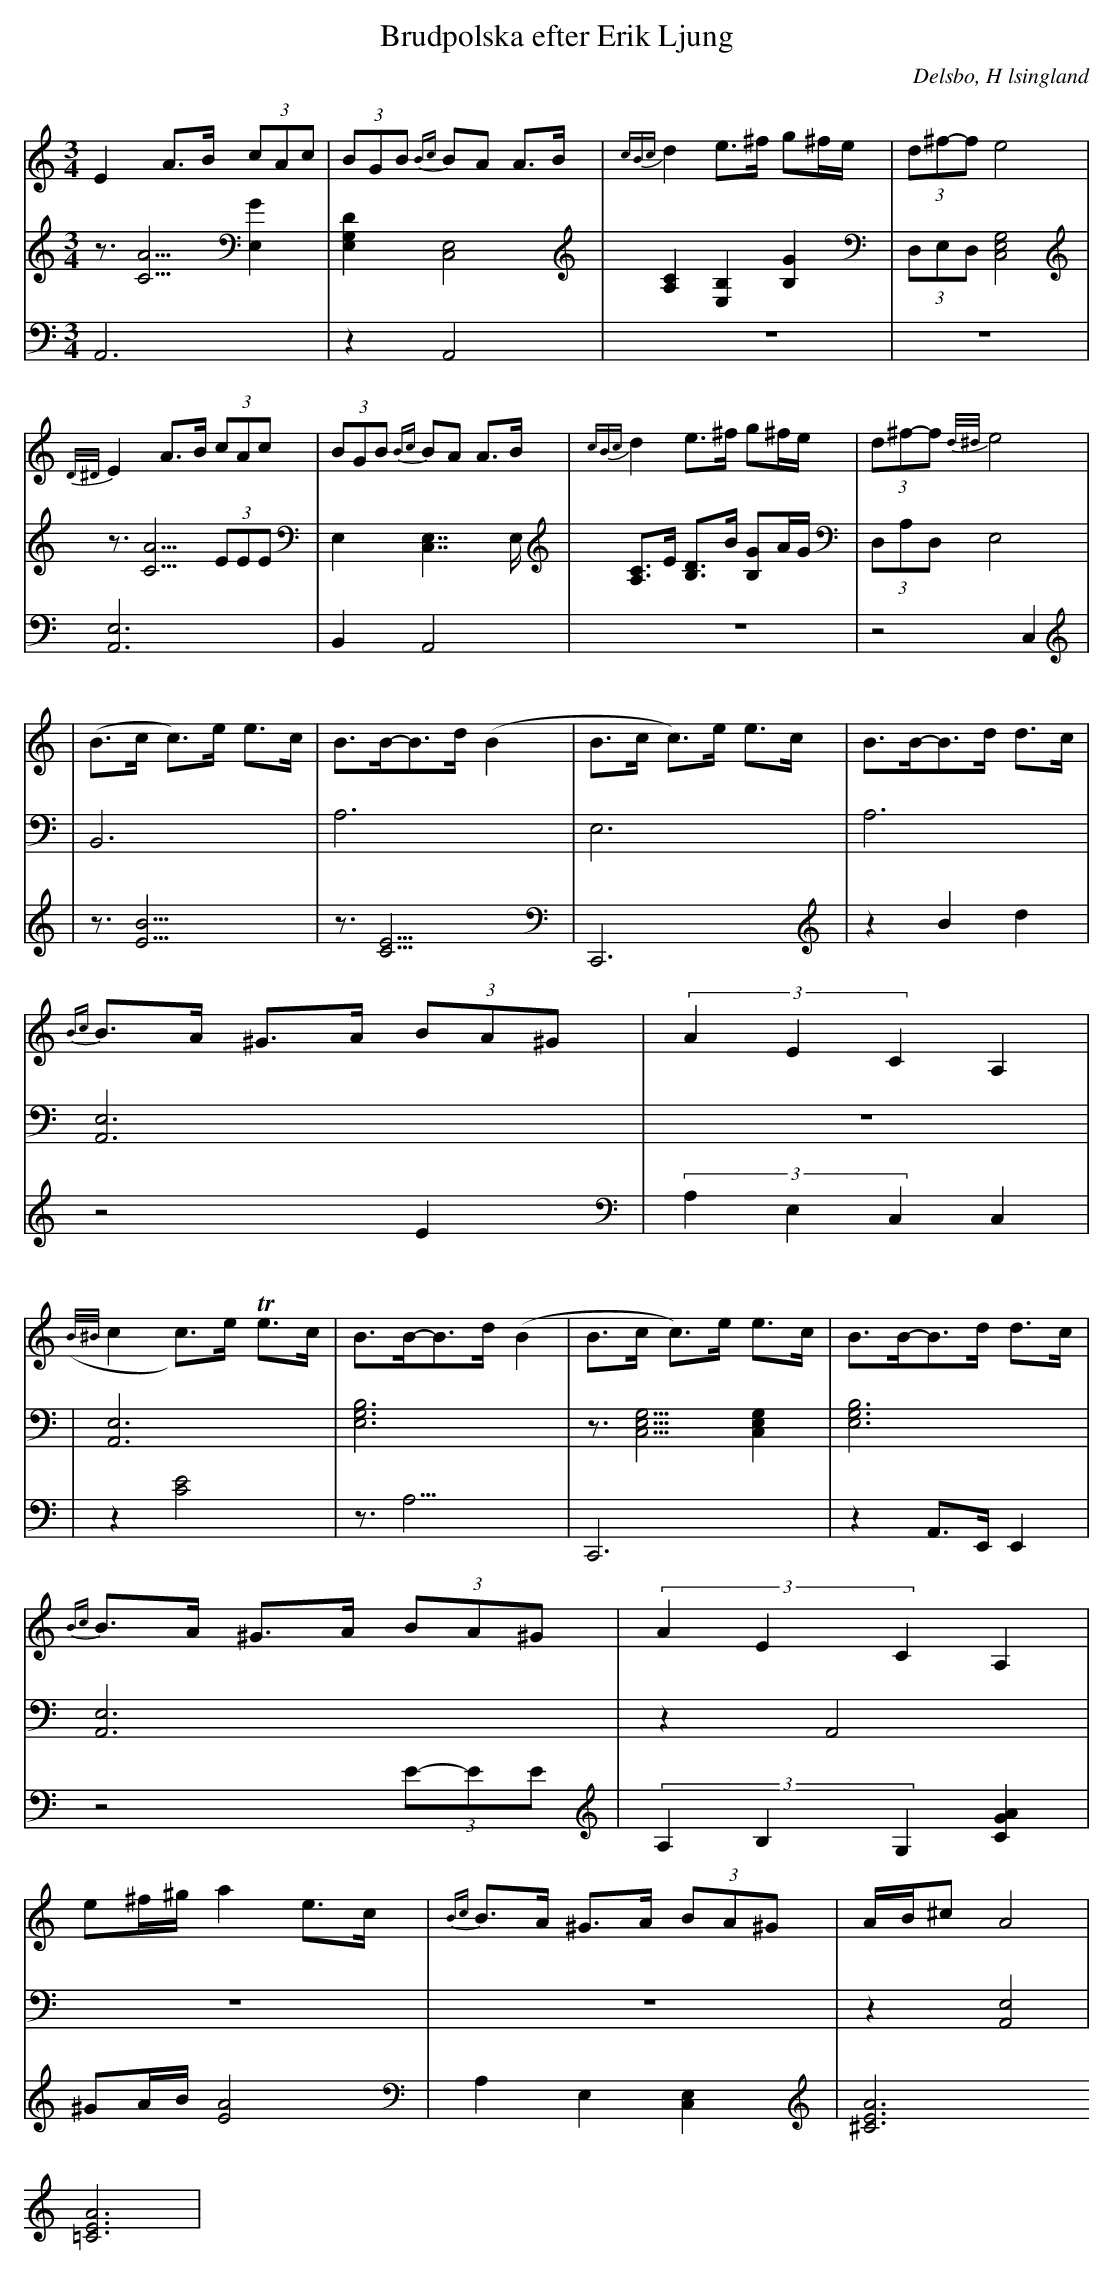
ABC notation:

X:1
T: Brudpolska efter Erik Ljung
Q: 105
O: Delsbo, H lsingland
M: 3/4
L: 1/8
K: Am
V:1
V:2
V:3 =Merge
V:1
E2 A>B (3cAc| (3BGB {Bc}BA A>B|{cBc}d2 e>^f g^f/e/|(3d^f-f e4 |
{D/^D/}E2 A>B (3cAc| (3BGB {Bc}BA A>B|{cBc}d2 e>^f g^f/e/|(3d^f-f {d/^d/}e4 |
|(B>c c)>e e>c|B>B-B>d (B2|B>c c)>e e>c|B>B-B>d d>c|
{Bc}B>A ^G>A (3BA^G|(3A2E2C2 A,2|
({B/^B/}c2 c)>e Te>c|B>B-B>d (B2|B>c c)>e e>c|B>B-B>d d>c|
{Bc}B>A ^G>A (3BA^G|(3A2E2C2 A,2|
e^f/^g/ a2 e>c|{Bc}B>A ^G>A (3BA^G|A/B/^c A4|
V:2
z3/2[A5/2C5/2] [E,2G2]|[D2E,2G,2] [C,4E,4]|[A,2C2] [E,2B,2] [B,2G2]|(3D,E,D, [E,4G,4C,4]|
z3/2 [A5/2C5/2] (3EEE|E,2 [C,7/2E,7/2]E,/|[A,C]>E [B,D]>B [B,G]A/G/|(3D,A,D, [E,4]|
|[B,,6]|[A,6]|E,6|A,6|
[A,,6E,6]|z6|
|[A,,6E,6]|[E,6G,6B,6]|z3/2[E,5/2G,5/2C,5/2] [E,2G,2C,2]|[E,6G,6B,6]|
[A,,6E,6]|z2 A,,4|
z6|z6|z2 [A,,4E,4]|
V:3
A,,6|z2 A,,4|z6|z6|
[A,,6E,6]|B,,2 A,,4|z6|z4  C,2|
|z3/2[B9/2E9/2]|z3/2[C9/2E9/2]|C,,6|z2 B2 d2|
z4 E2|(3A,2E,2C,2 [C,2]|
|z2 [C4E4]|z3<A,3|C,,6|z2 A,,>E,, E,,2|
z4 (3E-EE|(3A,2B,2G,2 [G2A2C2]|
^GA/B/ [A4E4]|A,2 E,2 [C,2E,2]|[A6^C6E6] [A6=C6E6]|
